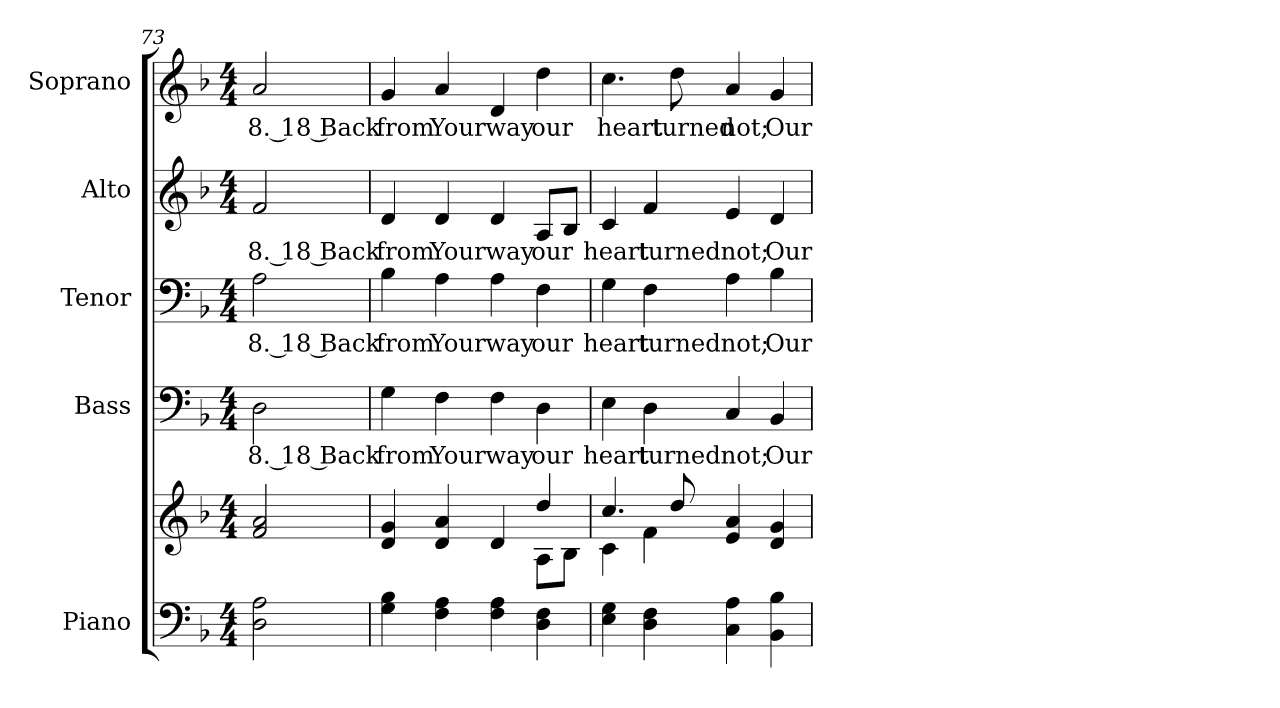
**kern	**kern	**kern	**text	**kern	**text	**kern	**text	**kern	**text
*part5	*part5	*part4	*part4	*part3	*part3	*part2	*part2	*part1	*part1
*staff6	*staff5	*staff4	*staff4	*staff3	*staff3	*staff2	*staff2	*staff1	*staff1
*I"Piano	*	*I"Bass	*	*I"Tenor	*	*I"Alto	*	*I"Soprano	*
*I'Pno.	*	*I'B.	*	*I'T.	*	*I'A.	*	*I'S.	*
!!LO:PB:g=z
*clefF4	*clefG2	*clefF4	*	*clefF4	*	*clefG2	*	*clefG2	*
*k[b-]	*k[b-]	*k[b-]	*	*k[b-]	*	*k[b-]	*	*k[b-]	*
*F:	*F:	*F:	*	*F:	*	*F:	*	*F:	*
*M4/4	*M4/4	*M4/4	*	*M4/4	*	*M4/4	*	*M4/4	*
=73	=73	=73	=73	=73	=73	=73	=73	=73	=73
!	!	!	!LO:LY:b:color=#000000	!	!	!	!	!	!
!	!	!	!	!	!LO:LY:b:color=#000000	!	!	!	!
!	!	!	!	!	!	!	!LO:LY:b:color=#000000	!	!
!	!	!	!	!	!	!	!	!	!LO:LY:b:color=#000000
2Di\ 2Ai	2fi/ 2ai	2Di\	8. 18 Back	2Ai\	8. 18 Back	2fi/	8. 18 Back	2ai/	8. 18 Back
=74	=74	=74	=74	=74	=74	=74	=74	=74	=74
*	*^	*	*	*	*	*	*	*	*
!	!	!	!	!LO:LY:b:color=#000000	!	!	!	!	!	!
!	!	!	!	!	!	!LO:LY:b:color=#000000	!	!	!	!
!	!	!	!	!	!	!	!	!LO:LY:b:color=#000000	!	!
!	!	!	!	!	!	!	!	!	!	!LO:LY:b:color=#000000
4Gi\ 4B-i	4di/ 4gi	2ryy	4Gi\	from	4B-i\	from	4di/	from	4gi/	from
!	!	!	!	!LO:LY:b:color=#000000	!	!	!	!	!	!
!	!	!	!	!	!	!LO:LY:b:color=#000000	!	!	!	!
!	!	!	!	!	!	!	!	!LO:LY:b:color=#000000	!	!
!	!	!	!	!	!	!	!	!	!	!LO:LY:b:color=#000000
4Fi\ 4Ai	4di/ 4ai	.	4Fi\	Your	4Ai\	Your	4di/	Your	4ai/	Your
!	!	!	!	!LO:LY:b:color=#000000	!	!	!	!	!	!
!	!	!	!	!	!	!LO:LY:b:color=#000000	!	!	!	!
!	!	!	!	!	!	!	!	!LO:LY:b:color=#000000	!	!
!	!	!	!	!	!	!	!	!	!	!LO:LY:b:color=#000000
4Fi\ 4Ai	4di/	4ryy	4Fi\	way	4Ai\	way	4di/	way	4di/	way
!	!	!	!	!LO:LY:b:color=#000000	!	!	!	!	!	!
!	!	!	!	!	!	!LO:LY:b:color=#000000	!	!	!	!
!	!	!	!	!	!	!	!	!LO:LY:b:color=#000000	!	!
!	!	!	!	!	!	!	!	!	!	!LO:LY:b:color=#000000
4Di\ 4Fi	4ddi/	8Ai\L	4Di\	our	4Fi\	our	8Ai/L	our	4ddi\	our
.	.	8B-i\J	.	.	.	.	8B-i/J	.	.	.
=75	=75	=75	=75	=75	=75	=75	=75	=75	=75	=75
!	!	!	!	!LO:LY:b:color=#000000	!	!	!	!	!	!
!	!	!	!	!	!	!LO:LY:b:color=#000000	!	!	!	!
!	!	!	!	!	!	!	!	!LO:LY:b:color=#000000	!	!
!	!	!	!	!	!	!	!	!	!	!LO:LY:b:color=#000000
4Ei\ 4Gi	4.cci/	4ci\	4Ei\	heart	4Gi\	heart	4ci/	heart	4.cci\	heart
!	!	!	!	!LO:LY:b:color=#000000	!	!	!	!	!	!
!	!	!	!	!	!	!LO:LY:b:color=#000000	!	!	!	!
!	!	!	!	!	!	!	!	!LO:LY:b:color=#000000	!	!
4Di\ 4Fi	.	4fi\	4Di\	turned	4Fi\	turned	4fi/	turned	.	.
!	!	!	!	!	!	!	!	!	!	!LO:LY:b:color=#000000
.	8ddi/	.	.	.	.	.	.	.	8ddi\	turned
!	!	!	!	!LO:LY:b:color=#000000	!	!	!	!	!	!
!	!	!	!	!	!	!LO:LY:b:color=#000000	!	!	!	!
!	!	!	!	!	!	!	!	!LO:LY:b:color=#000000	!	!
!	!	!	!	!	!	!	!	!	!	!LO:LY:b:color=#000000
4Ci\ 4Ai	4ei/ 4ai	2ryy	4Ci/	not;	4Ai\	not;	4ei/	not;	4ai/	not;
!	!	!	!	!LO:LY:b:color=#000000	!	!	!	!	!	!
!	!	!	!	!	!	!LO:LY:b:color=#000000	!	!	!	!
!	!	!	!	!	!	!	!	!LO:LY:b:color=#000000	!	!
!	!	!	!	!	!	!	!	!	!	!LO:LY:b:color=#000000
4BB-i\ 4B-i	4di/ 4gi	.	4BB-i/	Our	4B-i\	Our	4di/	Our	4gi/	Our
*	*v	*v	*	*	*	*	*	*	*	*
=	=	=	=	=	=	=	=	=	=
*-	*-	*-	*-	*-	*-	*-	*-	*-	*-
